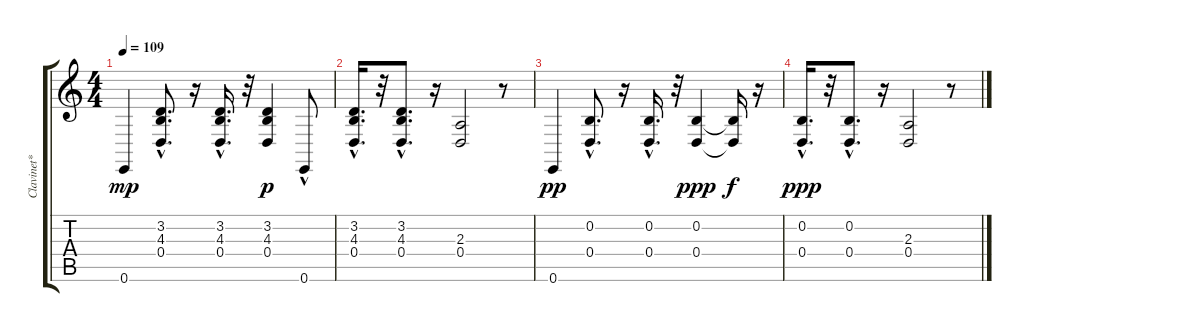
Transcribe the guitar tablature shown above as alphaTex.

\track ("Clavinet*" "Clavinet*") {instrument clavinet}
\staff {score tabs}
\tuning (E4 B3 G3 D3 A2 E2) {hide}
\ts (4 4)
\tempo 109
\clef g2
\ks c
0.6.4{dy mp} (3.2{hac} 4.3{hac} 0.4{hac}).8{d} r.16 (3.2{hac} 4.3{hac} 0.4{hac}).16{d} r.32 (3.2 4.3 0.4).4{dy p} 0.6{hac}.8 |
(3.2{hac} 4.3{hac} 0.4{hac}).16{d} r.32 (3.2{hac} 4.3{hac} 0.4{hac}).8{d} r.16 (2.3 0.4).2 r.8 |
0.6.4{dy pp} (0.2{hac} 0.4{hac}).8{d} r.16 (0.2{hac} 0.4{hac}).16{d} r.32 (0.2 0.4).4{dy ppp} (0.2{t} 0.4{t}).16{dy f} r.16 |
(0.2{hac} 0.4{hac}).16{d dy ppp} r.32 (0.2{hac} 0.4{hac}).8{d} r.16 (2.3 0.4).2 r.8
